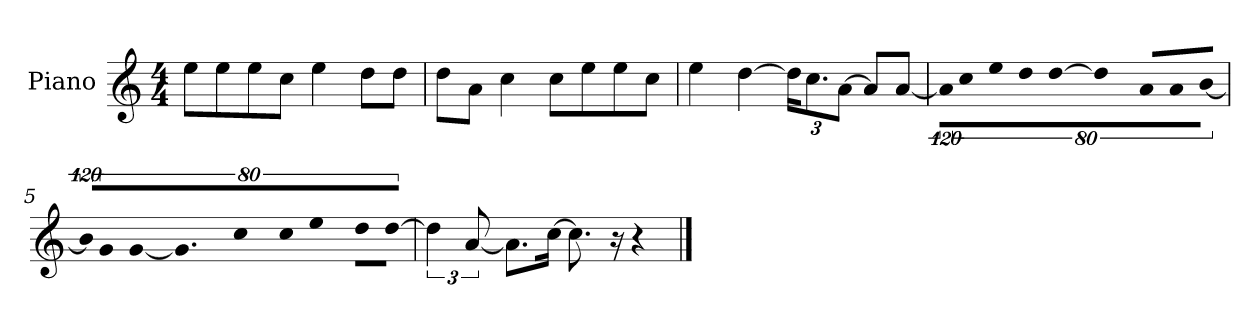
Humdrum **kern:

**kern
*part1
*staff1
*I"Piano
*I'P-no
*clefG2
*k[]
*M4/4
*MM90
=1
8ee\L
8ee\
8ee\
8cc\J
4ee\
8dd\L
8dd\J
=2
8dd\L
8a\J
4cc\
8cc\L
8ee\
8ee\
8cc\J
=3
4ee\
[4dd\
*Xbrackettup
24dd\KL]
12.cc\
[12a\J
8a/L]
[8a/J
=4
*brackettup
!LO:N:vis=16
1920%107a\KL]
!LO:N:vis=8
640%71cc\
!LO:N:vis=8
640%71ee\
!LO:N:vis=8
640%71dd\
!LO:N:vis=16
[1920%107dd\Jk
!LO:N:vis=4
1920%427dd\]
!LO:N:vis=8
640%71a/L
!LO:N:vis=8
640%71a/
!LO:N:vis=8
[640%71b/J
=5
!LO:N:vis=16
1920%107b/KL]
!LO:N:vis=8
640%71g/
!LO:N:vis=16
[1920%107g/K
9.g/]
!LO:N:vis=16
1920%107cc/K
!LO:N:vis=8
640%71cc/J
!LO:N:vis=4
1920%427ee\
!LO:N:vis=8
640%71dd\L
!LO:N:vis=8
[640%71dd\J
!!LO:LB:g=z
=6
6dd\]
[12a/
8.a\L]
[16cc\Jk
8.cc\]
16r
4r
==
*-
